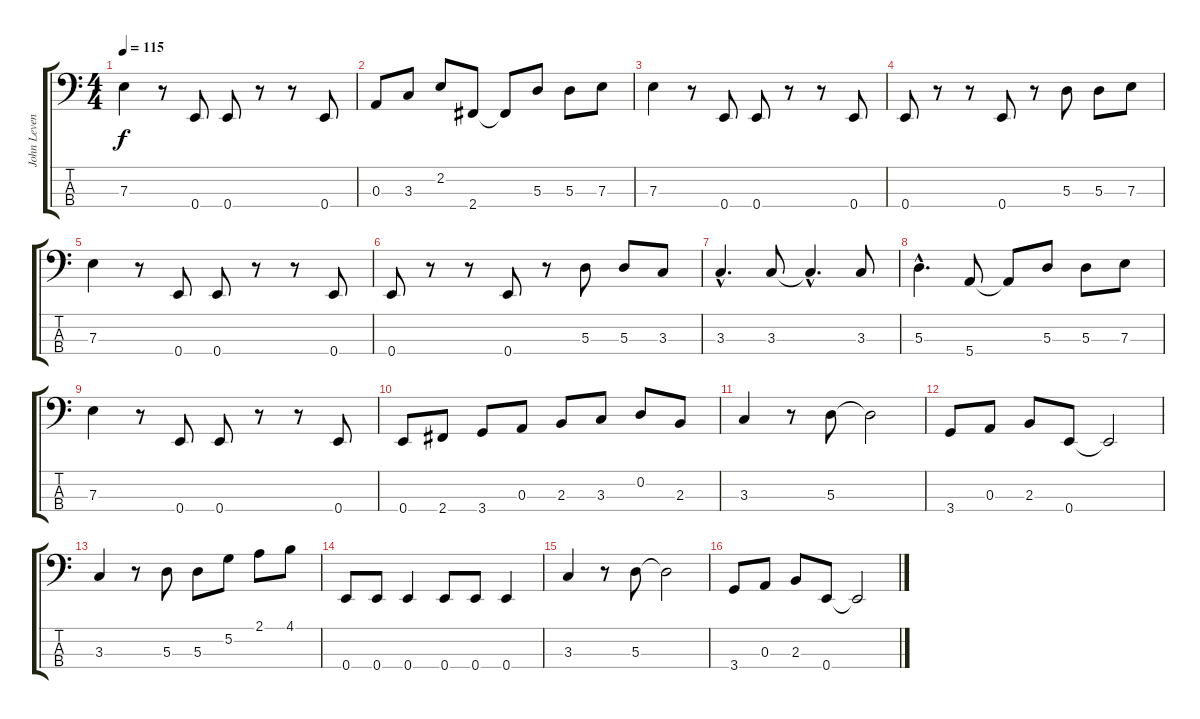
\track ("John Leven" "John Leven") {instrument electricbasspick}
\staff {score tabs}
\tuning (G2 D2 A1 E1) {hide}
\ts (4 4)
\tempo 115
\clef f4
\ks c
7.3.4{dy f} r.8 0.4.8 0.4.8 r.8 r.8 0.4.8 |
0.3.8 3.3.8 2.2.8 2.4.8 2.4{t}.8 5.3.8 5.3.8 7.3.8 |
7.3.4 r.8 0.4.8 0.4.8 r.8 r.8 0.4.8 |
0.4.8 r.8 r.8 0.4.8 r.8 5.3.8 5.3.8 7.3.8 |
7.3.4 r.8 0.4.8 0.4.8 r.8 r.8 0.4.8 |
0.4.8 r.8 r.8 0.4.8 r.8 5.3.8 5.3.8 3.3.8 |
3.3{hac}.4{d} 3.3.8 3.3{hac t}.4{d} 3.3.8 |
5.3{hac}.4{d} 5.4.8 5.4{t}.8 5.3.8 5.3.8 7.3.8 |
7.3.4 r.8 0.4.8 0.4.8 r.8 r.8 0.4.8 |
0.4.8 2.4.8 3.4.8 0.3.8 2.3.8 3.3.8 0.2.8 2.3.8 |
3.3.4 r.8 5.3.8 5.3{t}.2 |
3.4.8 0.3.8 2.3.8 0.4.8 0.4{t}.2 |
3.3.4 r.8 5.3.8 5.3.8 5.2.8 2.1.8 4.1.8 |
0.4.8 0.4.8 0.4.4 0.4.8 0.4.8 0.4.4 |
3.3.4 r.8 5.3.8 5.3{t}.2 |
3.4.8 0.3.8 2.3.8 0.4.8 0.4{t}.2
